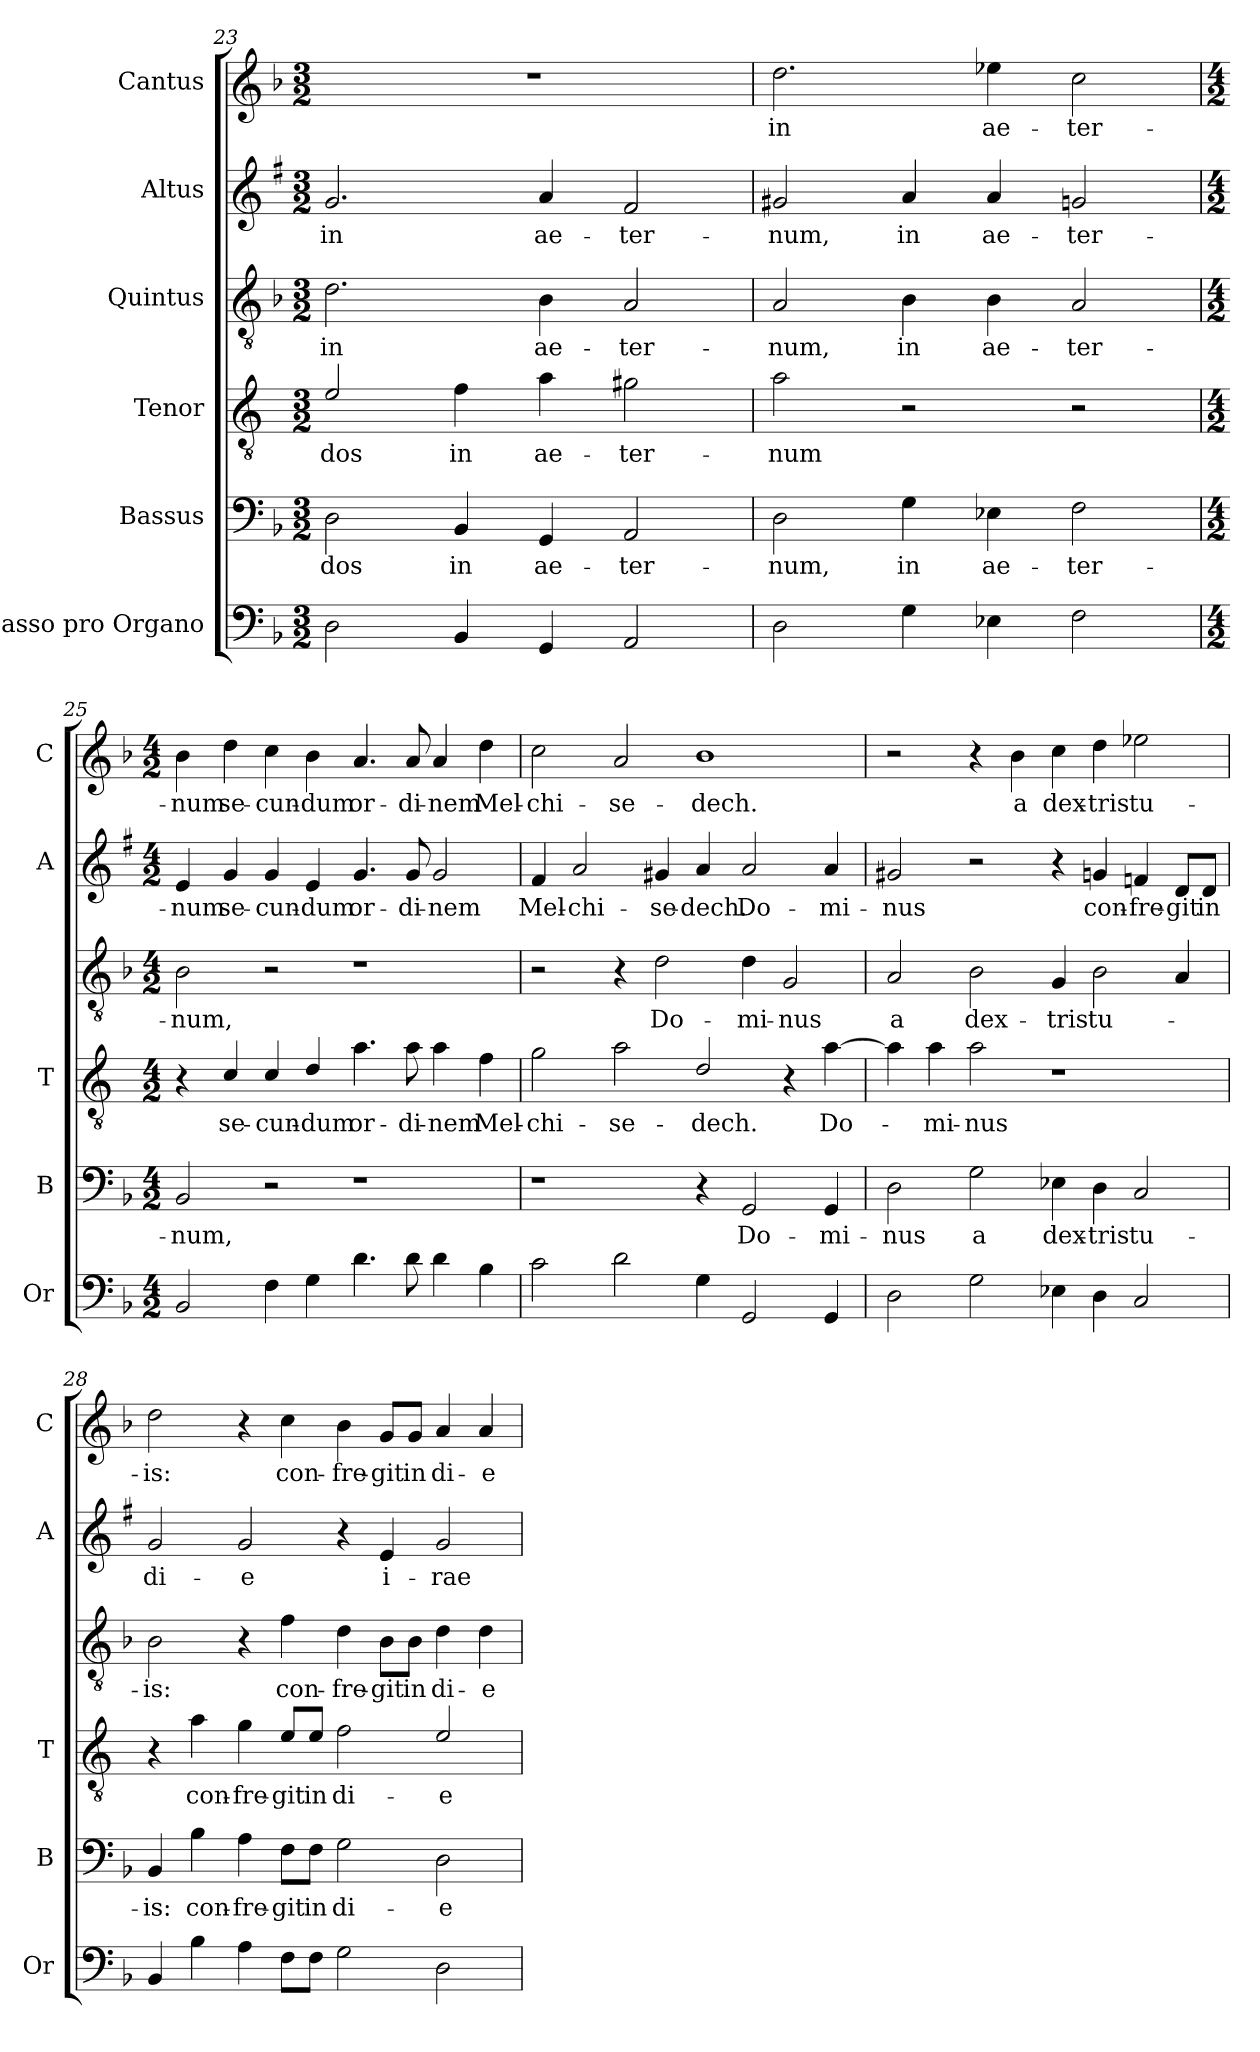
**kern	**kern	**text	**kern	**text	**kern	**text	**kern	**text	**kern	**text
*part6	*part5	*part5	*part4	*part4	*part3	*part3	*part2	*part2	*part1	*part1
*staff6	*staff5	*staff5	*staff4	*staff4	*staff3	*staff3	*staff2	*staff2	*staff1	*staff1
*I"Basso pro Organo	*I"Bassus	*	*I"Tenor	*	*I"Quintus	*	*I"Altus	*	*I"Cantus	*
*I'Or	*I'B	*	*I'T	*	*	*	*I'A	*	*I'C	*
*clefF4	*clefF4	*	*clefGv2	*	*clefGv2	*	*clefG2	*	*clefG2	*
*	*	*	*ITrd4c7	*	*	*	*ITrd1c2	*	*	*
*k[b-]	*k[b-]	*	*k[b-]	*	*k[b-]	*	*k[b-]	*	*k[b-]	*
*F:	*F:	*	*F:	*	*F:	*	*F:	*	*F:	*
*M3/2	*M3/2	*	*M3/2	*	*M3/2	*	*M3/2	*	*M3/2	*
=23	=23	=23	=23	=23	=23	=23	=23	=23	=23	=23
!	!	!LO:LY:b	!	!LO:LY:b	!	!LO:LY:b	!	!LO:LY:b	!	!
2D\	2D\	-dos	2A/	-dos	2.d\	in	2.f/	in	1.r	.
!	!	!LO:LY:b	!	!LO:LY:b	!	!	!	!	!	!
4BB-/	4BB-/	in	4B-\	in	.	.	.	.	.	.
!	!	!LO:LY:b	!	!LO:LY:b	!	!LO:LY:b	!	!LO:LY:b	!	!
4GG/	4GG/	ae-	4d\	ae-	4B-\	ae-	4g/	ae-	.	.
!	!	!LO:LY:b	!	!LO:LY:b	!	!LO:LY:b	!	!LO:LY:b	!	!
2AA/	2AA/	-ter-	2c#X\	-ter-	2A/	-ter-	2e/	-ter-	.	.
=24	=24	=24	=24	=24	=24	=24	=24	=24	=24	=24
!	!	!LO:LY:b	!	!LO:LY:b	!	!LO:LY:b	!	!LO:LY:b	!	!LO:LY:b
2D\	2D\	-num,	2d\	-num	2A/	-num,	2f#X/	-num,	2.dd\	in
!	!	!LO:LY:b	!	!	!	!LO:LY:b	!	!LO:LY:b	!	!
4G\	4G\	in	2r	.	4B-\	in	4g/	in	.	.
!	!	!LO:LY:b	!	!	!	!LO:LY:b	!	!LO:LY:b	!	!LO:LY:b
4E-X\	4E-X\	ae-	.	.	4B-\	ae-	4g/	ae-	4ee-X\	ae-
!	!	!LO:LY:b	!	!	!	!LO:LY:b	!	!LO:LY:b	!	!LO:LY:b
2F\	2F\	-ter-	2r	.	2A/	-ter-	2fn/	-ter-	2cc\	-ter-
!!LO:PB:g=z
=25	=25	=25	=25	=25	=25	=25	=25	=25	=25	=25
*M4/2	*M4/2	*	*M4/2	*	*M4/2	*	*M4/2	*	*M4/2	*
!	!	!LO:LY:b	!	!	!	!LO:LY:b	!	!LO:LY:b	!	!LO:LY:b
2BB-/	2BB-/	-num,	4r	.	2B-\	-num,	4d/	-num	4b-\	-num
!	!	!	!	!LO:LY:b	!	!	!	!LO:LY:b	!	!LO:LY:b
.	.	.	4F/	se-	.	.	4f/	se-	4dd\	se-
!	!	!	!	!LO:LY:b	!	!	!	!LO:LY:b	!	!LO:LY:b
4F\	2r	.	4F/	-cun-	2r	.	4f/	-cun-	4cc\	-cun-
!	!	!	!	!LO:LY:b	!	!	!	!LO:LY:b	!	!LO:LY:b
4G\	.	.	4G/	-dum	.	.	4d/	-dum	4b-\	-dum
!	!	!	!	!LO:LY:b	!	!	!	!LO:LY:b	!	!LO:LY:b
4.d\	1r	.	4.d\	or-	1r	.	4.f/	or-	4.a/	or-
!	!	!	!	!LO:LY:b	!	!	!	!LO:LY:b	!	!LO:LY:b
8d\	.	.	8d\	-di-	.	.	8f/	-di-	8a/	-di-
!	!	!	!	!LO:LY:b	!	!	!	!LO:LY:b	!	!LO:LY:b
4d\	.	.	4d\	-nem	.	.	2f/	-nem	4a/	-nem
!	!	!	!	!LO:LY:b	!	!	!	!	!	!LO:LY:b
4B-\	.	.	4B-\	Mel-	.	.	.	.	4dd\	Mel-
=26	=26	=26	=26	=26	=26	=26	=26	=26	=26	=26
!	!	!	!	!LO:LY:b	!	!	!	!LO:LY:b	!	!LO:LY:b
2c\	1r	.	2c\	-chi-	2r	.	4e/	Mel-	2cc\	-chi-
!	!	!	!	!	!	!	!	!LO:LY:b	!	!
.	.	.	.	.	.	.	2g/	-chi-	.	.
!	!	!	!	!LO:LY:b	!	!	!	!	!	!LO:LY:b
2d\	.	.	2d\	-se-	4r	.	.	.	2a/	-se-
!	!	!	!	!	!	!LO:LY:b	!	!LO:LY:b	!	!
.	.	.	.	.	2d\	Do-	4f#X/	-se-	.	.
!	!	!	!	!LO:LY:b	!	!	!	!LO:LY:b	!	!LO:LY:b
4G\	4r	.	2G/	-dech.	.	.	4g/	-dech.	1b-	-dech.
!	!	!LO:LY:b	!	!	!	!LO:LY:b	!	!LO:LY:b	!	!
2GG/	2GG/	Do-	.	.	4d\	-mi-	2g/	Do-	.	.
!	!	!	!	!	!	!LO:LY:b	!	!	!	!
.	.	.	4r	.	2G/	-nus	.	.	.	.
!	!	!LO:LY:b	!	!LO:LY:b	!	!	!	!LO:LY:b	!	!
4GG/	4GG/	-mi-	[4d\	Do-	.	.	4g/	-mi-	.	.
=27	=27	=27	=27	=27	=27	=27	=27	=27	=27	=27
!	!	!LO:LY:b	!	!	!	!LO:LY:b	!	!LO:LY:b	!	!
2D\	2D\	-nus	4d\]	.	2A/	a	2f#X/	-nus	2r	.
!	!	!	!	!LO:LY:b	!	!	!	!	!	!
.	.	.	4d\	-mi-	.	.	.	.	.	.
!	!	!LO:LY:b	!	!LO:LY:b	!	!LO:LY:b	!	!	!	!
2G\	2G\	a	2d\	-nus	2B-\	dex-	2r	.	4r	.
!	!	!	!	!	!	!	!	!	!	!LO:LY:b
.	.	.	.	.	.	.	.	.	4b-\	a
!	!	!LO:LY:b	!	!	!	!LO:LY:b	!	!	!	!LO:LY:b
4E-X\	4E-X\	dex-	1r	.	4G/	-tris	4r	.	4cc\	dex-
!	!	!LO:LY:b	!	!	!	!LO:LY:b	!	!LO:LY:b	!	!LO:LY:b
4D\	4D\	-tris	.	.	2B-\	tu-	4fn/	con-	4dd\	-tris
!	!	!LO:LY:b	!	!	!	!	!	!LO:LY:b	!	!LO:LY:b
2C/	2C/	tu-	.	.	.	.	4e-X/	-fre-	2ee-X\	tu-
!	!	!	!	!	!	!	!	!LO:LY:b	!	!
.	.	.	.	.	4A/	.	8c/L	-git	.	.
!	!	!	!	!	!	!	!	!LO:LY:b	!	!
.	.	.	.	.	.	.	8c/J	in	.	.
!!LO:LB:g=z
=28	=28	=28	=28	=28	=28	=28	=28	=28	=28	=28
!	!	!LO:LY:b	!	!	!	!LO:LY:b	!	!LO:LY:b	!	!LO:LY:b
4BB-/	4BB-/	-is:	4r	.	2B-\	-is:	2f/	di-	2dd\	-is:
!	!	!LO:LY:b	!	!LO:LY:b	!	!	!	!	!	!
4B-\	4B-\	con-	4d\	con-	.	.	.	.	.	.
!	!	!LO:LY:b	!	!LO:LY:b	!	!	!	!LO:LY:b	!	!
4A\	4A\	-fre-	4c\	-fre-	4r	.	2f/	-e	4r	.
!	!	!LO:LY:b	!	!LO:LY:b	!	!LO:LY:b	!	!	!	!LO:LY:b
8F\L	8F\L	-git	8A/L	-git	4f\	con-	.	.	4cc\	con-
!	!	!LO:LY:b	!	!LO:LY:b	!	!	!	!	!	!
8F\J	8F\J	in	8A/J	in	.	.	.	.	.	.
!	!	!LO:LY:b	!	!LO:LY:b	!	!LO:LY:b	!	!	!	!LO:LY:b
2G\	2G\	di-	2B-\	di-	4d\	-fre-	4r	.	4b-\	-fre-
!	!	!	!	!	!	!LO:LY:b	!	!LO:LY:b	!	!LO:LY:b
.	.	.	.	.	8B-\L	-git	4d/	i-	8g/L	-git
!	!	!	!	!	!	!LO:LY:b	!	!	!	!LO:LY:b
.	.	.	.	.	8B-\J	in	.	.	8g/J	in
!	!	!LO:LY:b	!	!LO:LY:b	!	!LO:LY:b	!	!LO:LY:b	!	!LO:LY:b
2D\	2D\	-e	2A/	-e	4d\	di-	2f/	-rae	4a/	di-
!	!	!	!	!	!	!LO:LY:b	!	!	!	!LO:LY:b
.	.	.	.	.	4d\	-e	.	.	4a/	-e
=	=	=	=	=	=	=	=	=	=	=
*-	*-	*-	*-	*-	*-	*-	*-	*-	*-	*-
